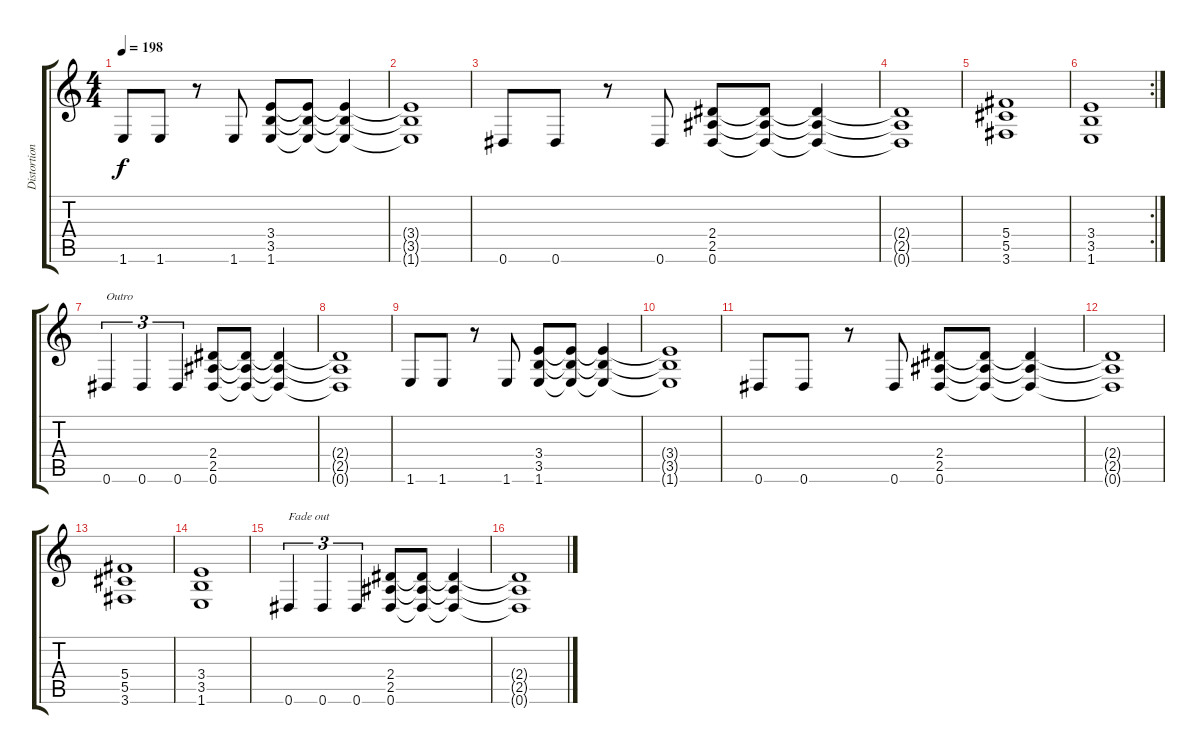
\track ("Distortion Guitar I" "Distortion") {instrument distortionguitar}
\staff {score tabs}
\tuning (Eb4 Bb3 Gb3 Db3 Ab2 Eb2) {hide}
\ts (4 4)
\tempo 198
\clef g2
\ks c
1.6.8{dy f} 1.6.8 r.8 1.6.8 (3.4 3.5 1.6).8 (3.4{t} 3.5{t} 1.6{t}).8 (3.4{t} 3.5{t} 1.6{t}).4 |
(3.4{t} 3.5{t} 1.6{t}).1 |
0.6.8 0.6.8 r.8 0.6.8 (2.4 2.5 0.6).8 (2.4{t} 2.5{t} 0.6{t}).8 (2.4{t} 2.5{t} 0.6{t}).4 |
(2.4{t} 2.5{t} 0.6{t}).1 |
(5.4 5.5 3.6).1 |
\rc 2
(3.4 3.5 1.6).1 |
0.6.4{tu (3 2) txt "Outro"} 0.6.4{tu (3 2)} 0.6.4{tu (3 2)} (2.4 2.5 0.6).8 (2.4{t} 2.5{t} 0.6{t}).8 (2.4{t} 2.5{t} 0.6{t}).4 |
(2.4{t} 2.5{t} 0.6{t}).1 |
1.6.8 1.6.8 r.8 1.6.8 (3.4 3.5 1.6).8 (3.4{t} 3.5{t} 1.6{t}).8 (3.4{t} 3.5{t} 1.6{t}).4 |
(3.4{t} 3.5{t} 1.6{t}).1 |
0.6.8 0.6.8 r.8 0.6.8 (2.4 2.5 0.6).8 (2.4{t} 2.5{t} 0.6{t}).8 (2.4{t} 2.5{t} 0.6{t}).4 |
(2.4{t} 2.5{t} 0.6{t}).1 |
(5.4 5.5 3.6).1 |
(3.4 3.5 1.6).1 |
0.6.4{tu (3 2) txt "Fade out" volume 8} 0.6.4{tu (3 2)} 0.6.4{tu (3 2)} (2.4 2.5 0.6).8 (2.4{t} 2.5{t} 0.6{t}).8 (2.4{t} 2.5{t} 0.6{t}).4 |
(2.4{t} 2.5{t} 0.6{t}).1
